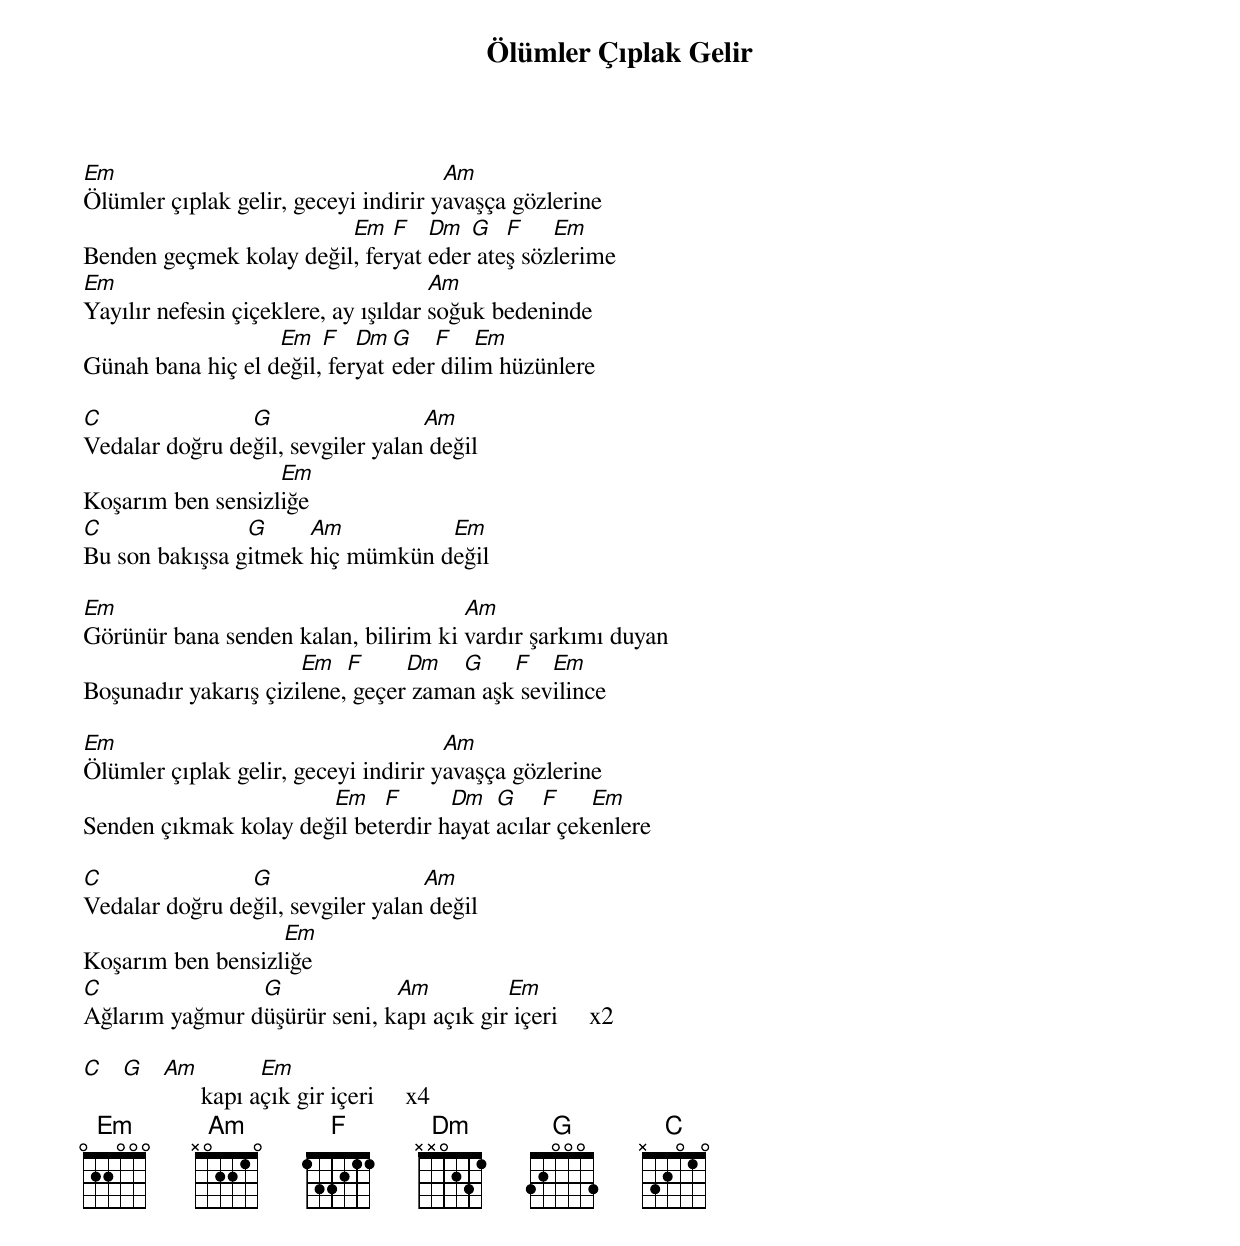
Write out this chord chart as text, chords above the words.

{title: Ölümler Çıplak Gelir}
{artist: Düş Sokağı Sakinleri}

Em                                    Am
Ölümler çıplak gelir, geceyi indirir yavaşça gözlerine
                         Em   F   Dm  G   F    Em
Benden geçmek kolay değil, feryat eder ateş sözlerime
Em                                    Am
Yayılır nefesin çiçeklere, ay ışıldar soğuk bedeninde
                   Em   F   Dm  G   F    Em
Günah bana hiç el değil, feryat eder dilim hüzünlere

C               G                  Am
Vedalar doğru değil, sevgiler yalan değil
                   Em
Koşarım ben sensizliğe
C               G     Am          Em
Bu son bakışsa gitmek hiç mümkün değil

Em                                    Am
Görünür bana senden kalan, bilirim ki vardır şarkımı duyan
                      Em   F     Dm   G    F   Em
Boşunadır yakarış çizilene, geçer zaman aşk sevilince

Em                                    Am
Ölümler çıplak gelir, geceyi indirir yavaşça gözlerine
                       Em    F      Dm   G    F    Em
Senden çıkmak kolay değil beterdir hayat acılar çekenlere

C               G                  Am
Vedalar doğru değil, sevgiler yalan değil
                   Em
Koşarım ben bensizliğe
C               G             Am          Em
Ağlarım yağmur düşürür seni, kapı açık gir içeri     x2

C  G  Am          Em
            kapı açık gir içeri     x4
